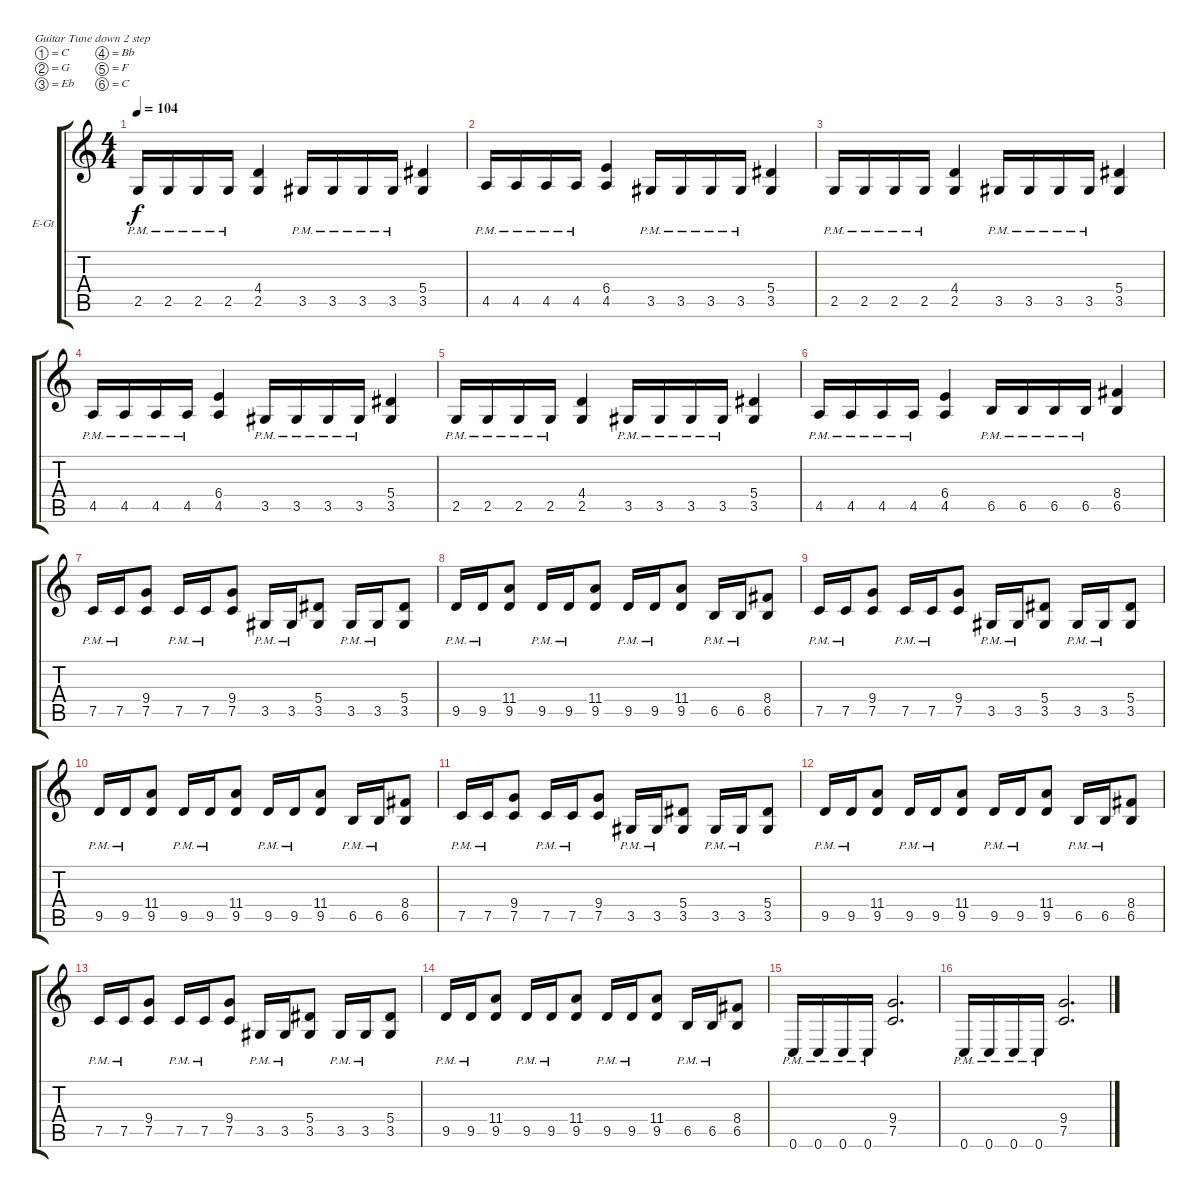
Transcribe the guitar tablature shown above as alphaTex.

\bracketExtendMode groupsimilarinstruments
\firstSystemTrackNameOrientation horizontal
\otherSystemsTrackNameOrientation horizontal
\track ("Toki" "E-Gt") {instrument distortionguitar}
\staff {score tabs}
\tuning (C4 G3 Eb3 Bb2 F2 C2)
\ts (4 4)
\tempo 104
\clef g2
\ks c
2.5{pm}.16{dy f} 2.5{pm}.16 2.5{pm}.16 2.5{pm}.16 (4.4 2.5).4 3.5{pm}.16 3.5{pm}.16 3.5{pm}.16 3.5{pm}.16 (5.4 3.5).4 |
4.5{pm}.16 4.5{pm}.16 4.5{pm}.16 4.5{pm}.16 (6.4 4.5).4 3.5{pm}.16 3.5{pm}.16 3.5{pm}.16 3.5{pm}.16 (5.4 3.5).4 |
2.5{pm}.16 2.5{pm}.16 2.5{pm}.16 2.5{pm}.16 (4.4 2.5).4 3.5{pm}.16 3.5{pm}.16 3.5{pm}.16 3.5{pm}.16 (5.4 3.5).4 |
4.5{pm}.16 4.5{pm}.16 4.5{pm}.16 4.5{pm}.16 (6.4 4.5).4 3.5{pm}.16 3.5{pm}.16 3.5{pm}.16 3.5{pm}.16 (5.4 3.5).4 |
2.5{pm}.16 2.5{pm}.16 2.5{pm}.16 2.5{pm}.16 (4.4 2.5).4 3.5{pm}.16 3.5{pm}.16 3.5{pm}.16 3.5{pm}.16 (5.4 3.5).4 |
4.5{pm}.16 4.5{pm}.16 4.5{pm}.16 4.5{pm}.16 (6.4 4.5).4 6.5{pm}.16 6.5{pm}.16 6.5{pm}.16 6.5{pm}.16 (8.4 6.5).4 |
7.5{pm}.16 7.5{pm}.16 (9.4 7.5).8 7.5{pm}.16 7.5{pm}.16 (9.4 7.5).8 3.5{pm}.16 3.5{pm}.16 (5.4 3.5).8 3.5{pm}.16 3.5{pm}.16 (5.4 3.5).8 |
9.5{pm}.16 9.5{pm}.16 (11.4 9.5).8 9.5{pm}.16 9.5{pm}.16 (11.4 9.5).8 9.5{pm}.16 9.5{pm}.16 (11.4 9.5).8 6.5{pm}.16 6.5{pm}.16 (8.4 6.5).8 |
7.5{pm}.16 7.5{pm}.16 (9.4 7.5).8 7.5{pm}.16 7.5{pm}.16 (9.4 7.5).8 3.5{pm}.16 3.5{pm}.16 (5.4 3.5).8 3.5{pm}.16 3.5{pm}.16 (5.4 3.5).8 |
9.5{pm}.16 9.5{pm}.16 (11.4 9.5).8 9.5{pm}.16 9.5{pm}.16 (11.4 9.5).8 9.5{pm}.16 9.5{pm}.16 (11.4 9.5).8 6.5{pm}.16 6.5{pm}.16 (8.4 6.5).8 |
7.5{pm}.16 7.5{pm}.16 (9.4 7.5).8 7.5{pm}.16 7.5{pm}.16 (9.4 7.5).8 3.5{pm}.16 3.5{pm}.16 (5.4 3.5).8 3.5{pm}.16 3.5{pm}.16 (5.4 3.5).8 |
9.5{pm}.16 9.5{pm}.16 (11.4 9.5).8 9.5{pm}.16 9.5{pm}.16 (11.4 9.5).8 9.5{pm}.16 9.5{pm}.16 (11.4 9.5).8 6.5{pm}.16 6.5{pm}.16 (8.4 6.5).8 |
7.5{pm}.16 7.5{pm}.16 (9.4 7.5).8 7.5{pm}.16 7.5{pm}.16 (9.4 7.5).8 3.5{pm}.16 3.5{pm}.16 (5.4 3.5).8 3.5{pm}.16 3.5{pm}.16 (5.4 3.5).8 |
9.5{pm}.16 9.5{pm}.16 (11.4 9.5).8 9.5{pm}.16 9.5{pm}.16 (11.4 9.5).8 9.5{pm}.16 9.5{pm}.16 (11.4 9.5).8 6.5{pm}.16 6.5{pm}.16 (8.4 6.5).8 |
0.6{pm}.16 0.6{pm}.16 0.6{pm}.16 0.6{pm}.16 (9.4 7.5).2{d} |
0.6{pm}.16 0.6{pm}.16 0.6{pm}.16 0.6{pm}.16 (9.4 7.5).2{d}
